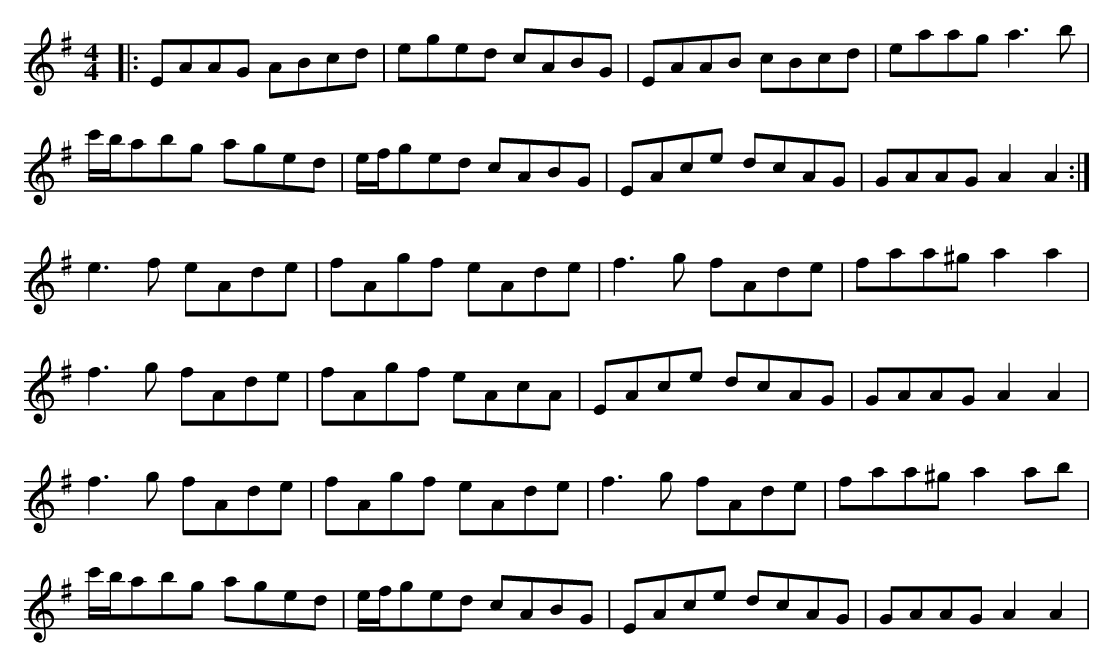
X:1
M:4/4
K:Ador
|:EAAG ABcd|eged cABG|EAAB cBcd|eaag a3b|
c'/b/abg aged|e/f/ged cABG|EAce dcAG|GAAG A2A2:|
e3f eAde|fAgf eAde|f3g fAde|faa^g a2a2|
f3g fAde|fAgf eAcA|EAce dcAG|GAAG A2A2|
f3g fAde|fAgf eAde|f3g fAde|faa^g a2ab|
c'/b/abg aged|e/f/ged cABG|EAce dcAG|GAAG A2A2|
